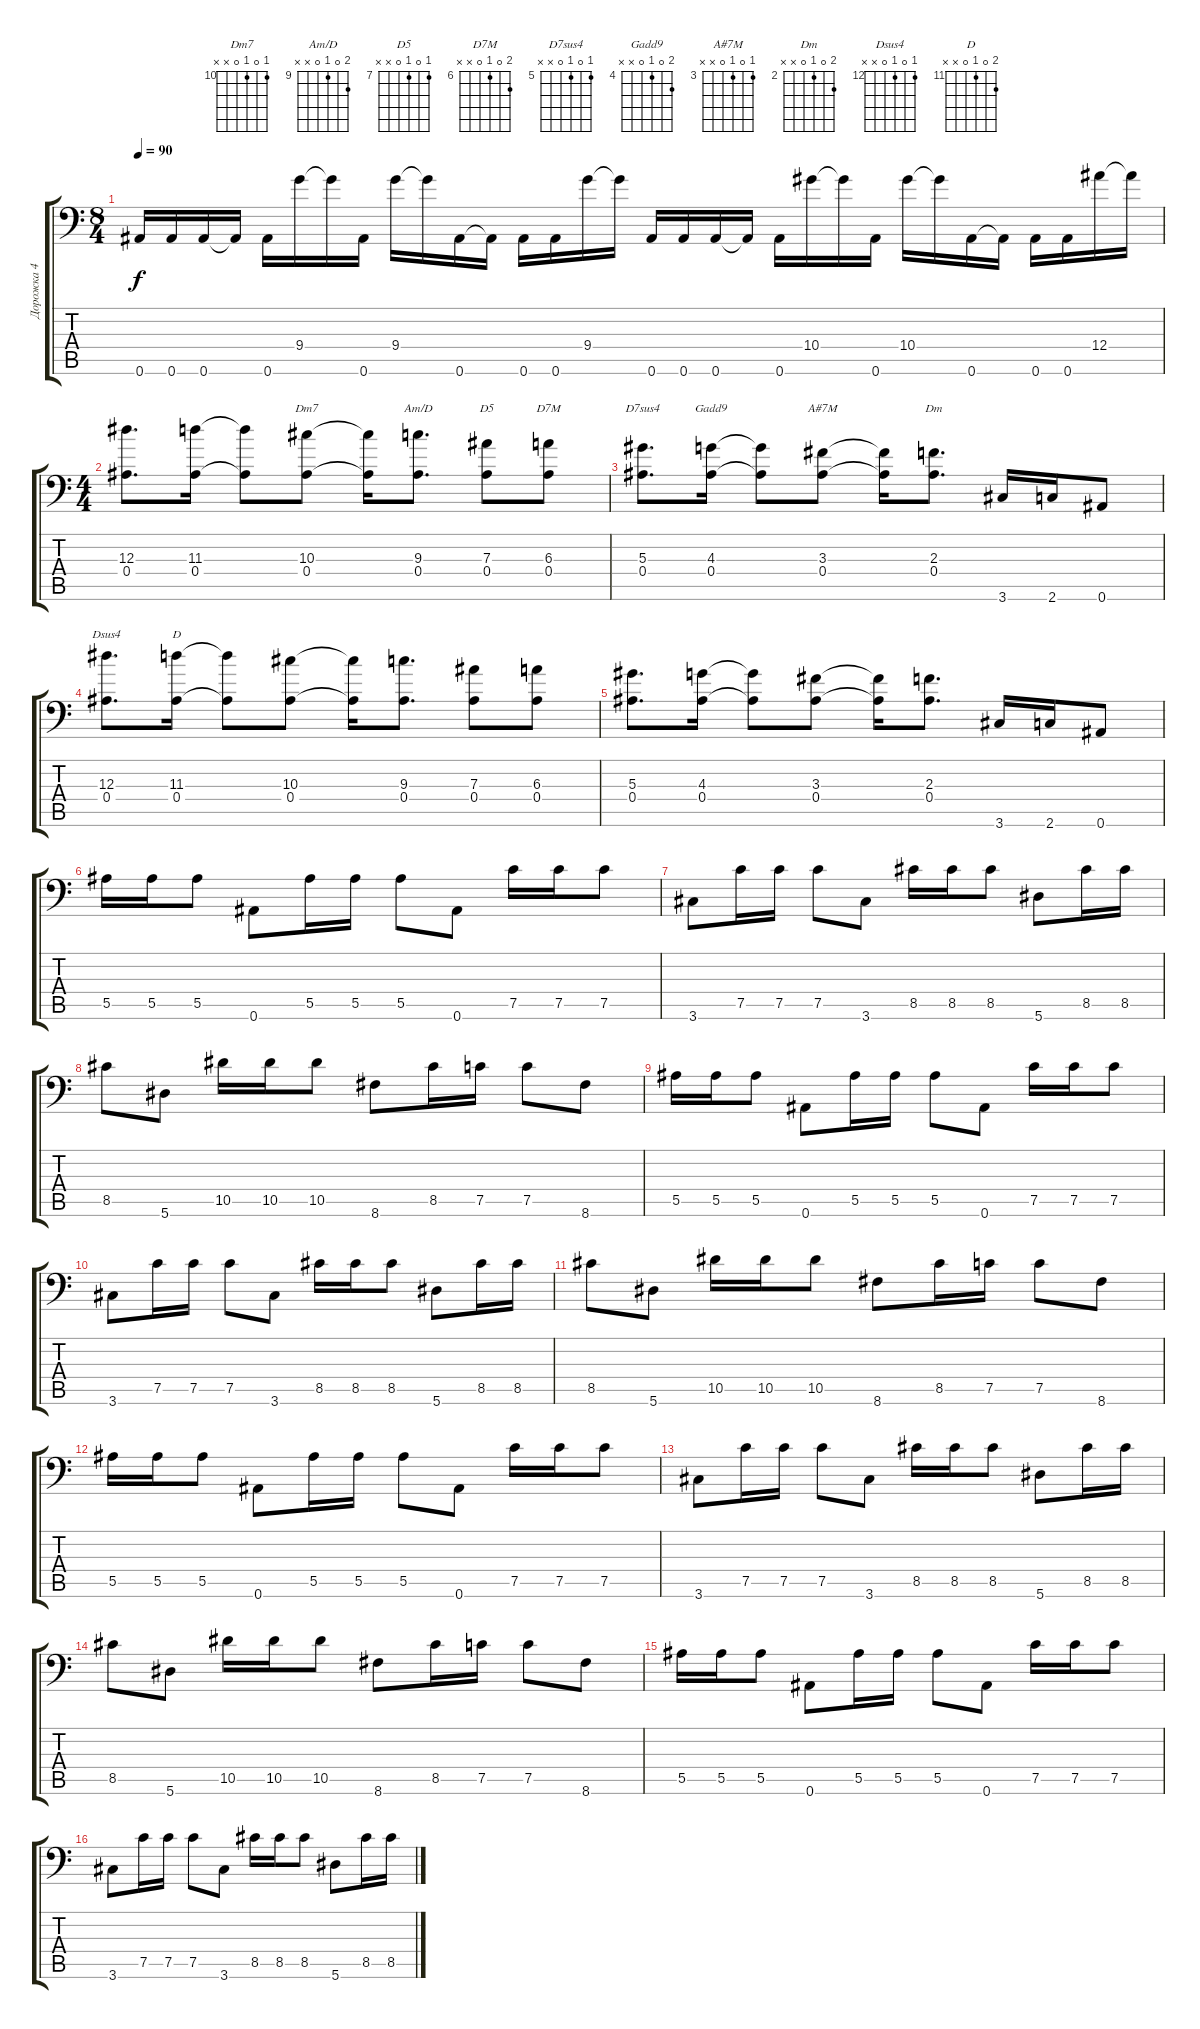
\track ("Дорожка 4" "Дорожка 4") {instrument distortionguitar}
\staff {score tabs}
\tuning (C4 G3 Eb3 Bb2 F2 Bb1) {hide}
\chord ("Dm7" 10 0 10 0 x x) {firstfret 10}
\chord ("Am/D" 10 0 9 0 x x) {firstfret 9}
\chord ("D5" 7 0 7 0 x x) {firstfret 7}
\chord ("D7M" 7 0 6 0 x x) {firstfret 6}
\chord ("D7sus4" 5 0 5 0 x x) {firstfret 5}
\chord ("Gadd9" 5 0 4 0 x x) {firstfret 4}
\chord ("A#7M" 3 0 3 0 x x) {firstfret 3}
\chord ("Dm" 3 0 2 0 x x) {firstfret 2}
\chord ("Dsus4" 12 0 12 0 x x) {firstfret 12}
\chord ("D" 12 0 11 0 x x) {firstfret 11}
\ts (8 4)
\tempo 90
\clef f4
\ks c
0.6.16{dy f} 0.6.16 0.6.16 0.6{t}.16 0.6.16 9.4.16 9.4{t}.16 0.6.16 9.4.16 9.4{t}.16 0.6.16 0.6{t}.16 0.6.16 0.6.16 9.4.16 9.4{t}.16 0.6.16 0.6.16 0.6.16 0.6{t}.16 0.6.16 10.4.16 10.4{t}.16 0.6.16 10.4.16 10.4{t}.16 0.6.16 0.6{t}.16 0.6.16 0.6.16 12.4.16 12.4{t}.16 |
\ts (4 4)
(12.3 0.4).8{d} (11.3 0.4).16 (11.3{t} 0.4{t}).8 (10.3 0.4).8{ch "Dm7"} (10.3{t} 0.4{t}).16 (9.3 0.4).8{d ch "Am/D"} (7.3 0.4).8{ch "D5"} (6.3 0.4).8{ch "D7M"} |
(5.3 0.4).8{d ch "D7sus4"} (4.3 0.4).16{ch "Gadd9"} (4.3{t} 0.4{t}).8 (3.3 0.4).8{ch "A#7M"} (3.3{t} 0.4{t}).16 (2.3 0.4).8{d ch "Dm"} 3.6.16 2.6.16 0.6.8 |
(12.3 0.4).8{d ch "Dsus4"} (11.3 0.4).16{ch "D"} (11.3{t} 0.4{t}).8 (10.3 0.4).8 (10.3{t} 0.4{t}).16 (9.3 0.4).8{d} (7.3 0.4).8 (6.3 0.4).8 |
(5.3 0.4).8{d} (4.3 0.4).16 (4.3{t} 0.4{t}).8 (3.3 0.4).8 (3.3{t} 0.4{t}).16 (2.3 0.4).8{d} 3.6.16 2.6.16 0.6.8 |
5.5.16 5.5.16 5.5.8 0.6.8 5.5.16 5.5.16 5.5.8 0.6.8 7.5.16 7.5.16 7.5.8 |
3.6.8 7.5.16 7.5.16 7.5.8 3.6.8 8.5.16 8.5.16 8.5.8 5.6.8 8.5.16 8.5.16 |
8.5.8 5.6.8 10.5.16 10.5.16 10.5.8 8.6.8 8.5.16 7.5.16 7.5.8 8.6.8 |
5.5.16 5.5.16 5.5.8 0.6.8 5.5.16 5.5.16 5.5.8 0.6.8 7.5.16 7.5.16 7.5.8 |
3.6.8 7.5.16 7.5.16 7.5.8 3.6.8 8.5.16 8.5.16 8.5.8 5.6.8 8.5.16 8.5.16 |
8.5.8 5.6.8 10.5.16 10.5.16 10.5.8 8.6.8 8.5.16 7.5.16 7.5.8 8.6.8 |
5.5.16 5.5.16 5.5.8 0.6.8 5.5.16 5.5.16 5.5.8 0.6.8 7.5.16 7.5.16 7.5.8 |
3.6.8 7.5.16 7.5.16 7.5.8 3.6.8 8.5.16 8.5.16 8.5.8 5.6.8 8.5.16 8.5.16 |
8.5.8 5.6.8 10.5.16 10.5.16 10.5.8 8.6.8 8.5.16 7.5.16 7.5.8 8.6.8 |
5.5.16 5.5.16 5.5.8 0.6.8 5.5.16 5.5.16 5.5.8 0.6.8 7.5.16 7.5.16 7.5.8 |
3.6.8 7.5.16 7.5.16 7.5.8 3.6.8 8.5.16 8.5.16 8.5.8 5.6.8 8.5.16 8.5.16
